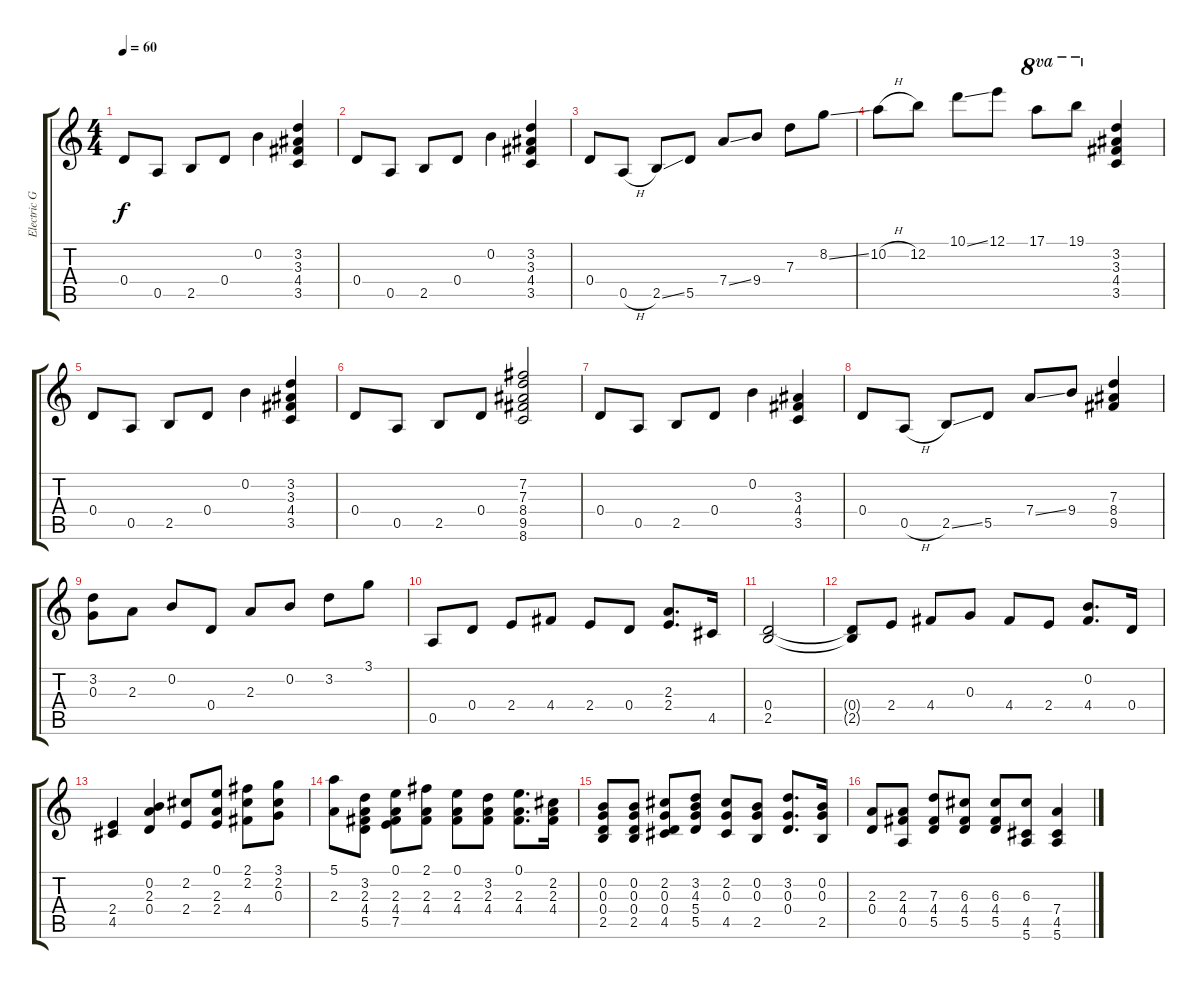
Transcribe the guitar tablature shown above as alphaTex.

\track ("Electric Guitar" "Electric G") {instrument electricguitarclean}
\staff {score tabs}
\tuning (E4 B3 G3 D3 A2 E2) {hide}
\ts (4 4)
\tempo 60
\clef g2
\ks c
0.4.8{dy f instrument electricguitarclean} 0.5.8 2.5.8 0.4.8 0.2.4 (3.2 3.3 4.4 3.5).4 |
0.4.8 0.5.8 2.5.8 0.4.8 0.2.4 (3.2 3.3 4.4 3.5).4 |
0.4.8 0.5{h}.8 2.5{ss}.8 5.5.8 7.4{ss}.8 9.4.8 7.3.8 8.2{ss}.8 |
10.2{h}.8 12.2.8 10.1{ss}.8 12.1.8 17.1.8{ot 8va} 19.1.8{ot 8va} (3.2 3.3 4.4 3.5).4 |
0.4.8 0.5.8 2.5.8 0.4.8 0.2.4 (3.2 3.3 4.4 3.5).4 |
0.4.8 0.5.8 2.5.8 0.4.8 (7.2 7.3 8.4 9.5 8.6).2 |
0.4.8 0.5.8 2.5.8 0.4.8 0.2.4 (3.3 4.4 3.5).4 |
0.4.8 0.5{h}.8 2.5{ss}.8 5.5.8 7.4{ss}.8 9.4.8 (7.3 8.4 9.5).4 |
(3.2 0.3).8 2.3.8 0.2.8 0.4.8 2.3.8 0.2.8 3.2.8 3.1.8 |
0.5.8 0.4.8 2.4.8 4.4.8 2.4.8 0.4.8 (2.3 2.4).8{d} 4.5.16 |
(0.4 2.5).2 |
(0.4{t} 2.5{t}).8 2.4.8 4.4.8 0.3.8 4.4.8 2.4.8 (0.2 4.4).8{d} 0.4.16 |
(2.4 4.5).4 (0.2 2.3 0.4).4 (2.2 2.4).8 (0.1 2.3 2.4).8 (2.1 2.2 4.4).8 (3.1 2.2 0.3).8 |
(5.1 2.3).8 (3.2 2.3 4.4 5.5).8 (0.1 2.3 4.4 7.5).8 (2.1 2.3 4.4).8 (0.1 2.3 4.4).8 (3.2 2.3 4.4).8 (0.1 2.3 4.4).8{d} (2.2 2.3 4.4).16 |
(0.2 0.3 0.4 2.5).8 (0.2 0.3 0.4 2.5).8 (2.2 0.3 0.4 4.5).8 (3.2 4.3 5.4 5.5).8 (2.2 0.3 4.5).8 (0.2 0.3 2.5).8 (3.2 0.3 0.4).8{d} (0.2 0.3 2.5).16 |
(2.3 0.4).8 (2.3 4.4 0.5).8 (7.3 4.4 5.5).8 (6.3 4.4 5.5).8 (6.3 4.4 5.5).8 (6.3 4.5 5.6).8 (7.4 4.5 5.6).4
